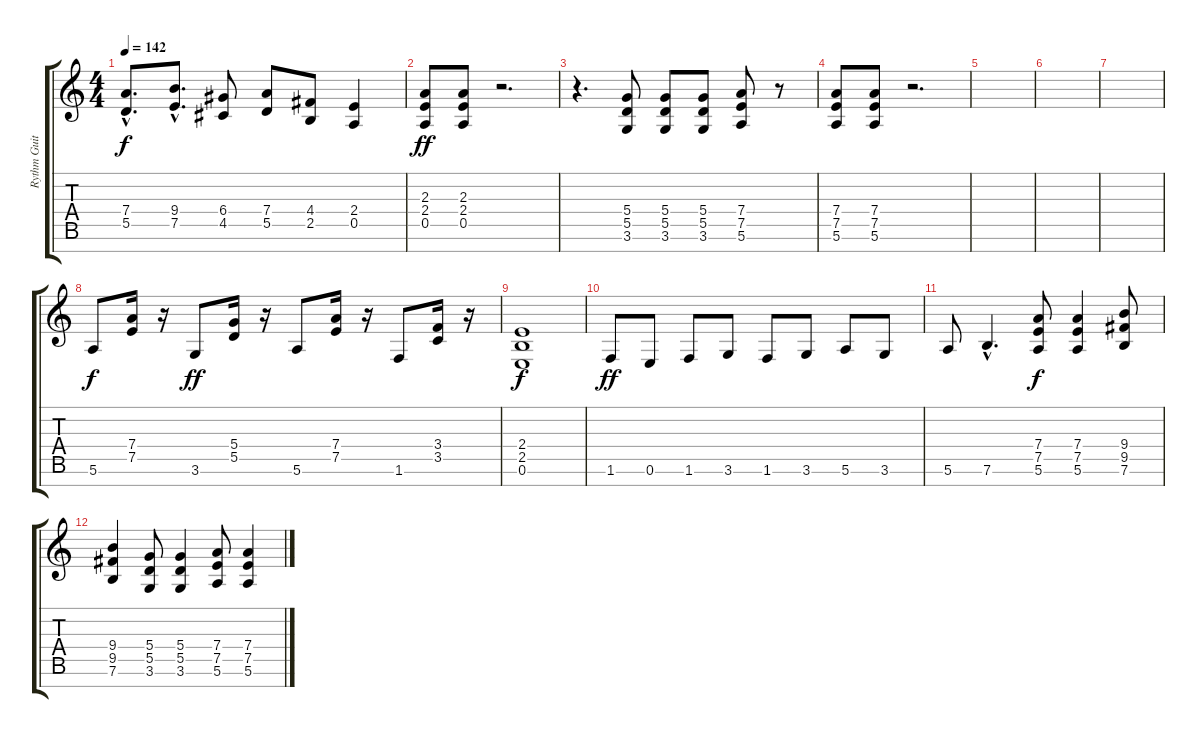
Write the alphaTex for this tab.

\track ("Rythm Guitar" "Rythm Guit") {instrument distortionguitar}
\staff {score tabs}
\tuning (E4 B3 G3 D3 A2 E2 B1) {hide}
\ts (4 4)
\tempo 142
\clef g2
\ks c
(7.4{hac} 5.5{hac}).8{d dy f} (9.4{hac} 7.5{hac}).8{d} (6.4 4.5).8 (7.4 5.5).8 (4.4 2.5).8 (2.4 0.5).4 |
(2.3 2.4 0.5).8{dy ff} (2.3 2.4 0.5).8 r.2{d} |
r.4{d} (5.4 5.5 3.6).8 (5.4 5.5 3.6).8 (5.4 5.5 3.6).8 (7.4 7.5 5.6).8 r.8 |
(7.4 7.5 5.6).8 (7.4 7.5 5.6).8 r.2{d} |
|
|
|
5.6.8{dy f} (7.4 7.5).16 r.16 3.6.8{dy ff} (5.4 5.5).16 r.16 5.6.8 (7.4 7.5).16 r.16 1.6.8 (3.4 3.5).16 r.16 |
(2.4 2.5 0.6).1{dy f} |
1.6.8{dy ff} 0.6.8 1.6.8 3.6.8 1.6.8 3.6.8 5.6.8 3.6.8 |
5.6.8 7.6{hac}.4{d} (7.4 7.5 5.6).8{dy f} (7.4 7.5 5.6).4 (9.4 9.5 7.6).8 |
(9.4 9.5 7.6).4 (5.4 5.5 3.6).8 (5.4 5.5 3.6).4 (7.4 7.5 5.6).8 (7.4 7.5 5.6).4
